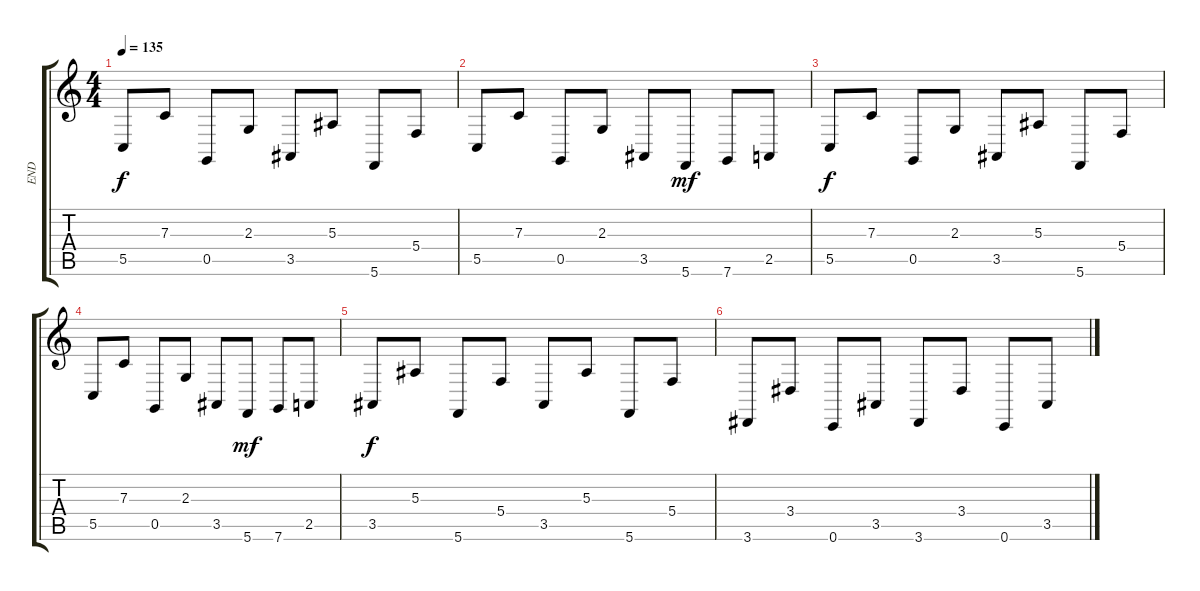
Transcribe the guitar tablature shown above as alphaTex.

\track ("END" "END") {instrument brasssection}
\staff {score tabs}
\tuning (D4 A3 F3 C3 G2 C2) {hide}
\ts (4 4)
\tempo 135
\clef g2
\ks c
5.5.8{dy f} 7.3.8 0.5.8 2.3.8 3.5.8 5.3.8 5.6.8 5.4.8 |
5.5.8 7.3.8 0.5.8 2.3.8 3.5.8 5.6.8{dy mf} 7.6.8 2.5.8 |
5.5.8{dy f} 7.3.8 0.5.8 2.3.8 3.5.8 5.3.8 5.6.8 5.4.8 |
5.5.8 7.3.8 0.5.8 2.3.8 3.5.8 5.6.8{dy mf} 7.6.8 2.5.8 |
3.5.8{dy f} 5.3.8 5.6.8 5.4.8 3.5.8 5.3.8 5.6.8 5.4.8 |
3.6.8 3.4.8 0.6.8 3.5.8 3.6.8 3.4.8 0.6.8 3.5.8
